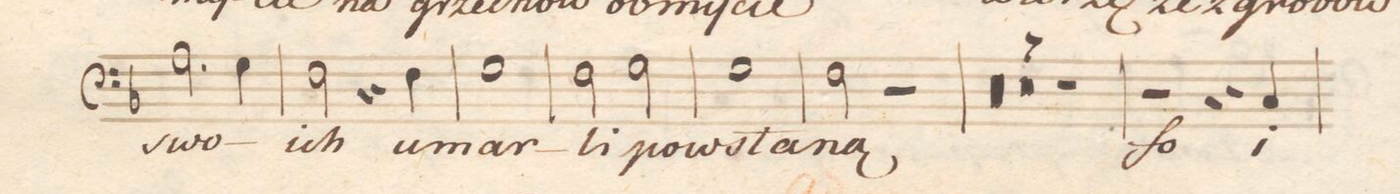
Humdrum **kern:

**kern	**text	**dynam
*I"Baʃso	*	*
*clefF4	*	*
*k[b-]	*	*
*met(c|)	*	*
*M2/2	*	*
2.A\	swo-	.
4G\	.	.
=173	=173	=173
2F\	-ich	.
4r	.	.
4F\	u-	.
=174	=174	=174
1G	-mar-	.
=175	=175	=175
2F\	-li	.
2G\	pow-	.
=176	=176	=176
1G	-sta-	.
=177	=177	=177
2F\	-ną	.
2r	.	.
=178	=178	=178
00r	.	.
=179	=179	=179
=180	=180	=180
=181	=181	=181
=182	=182	=182
0r	.	.
=183	=183	=183
=184	=184	=184
1r	.	.
=185	=185	=185
2r	.	.
4r	.	.
4C/	i	f
=186	=186	=186
*-	*-	*-
